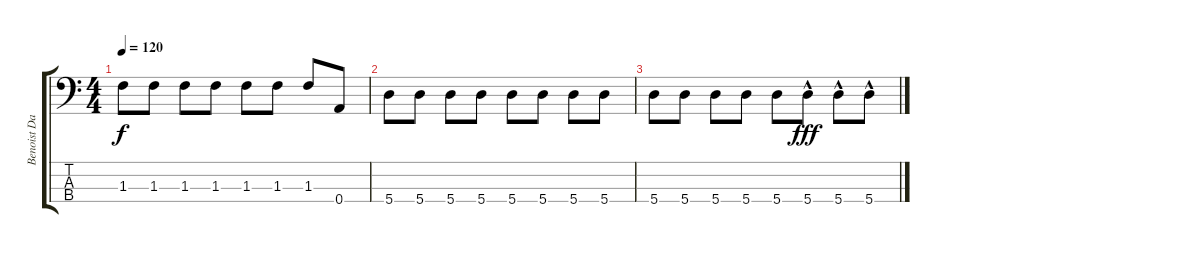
\track ("Benoist Danneville" "Benoist Da") {instrument electricbasspick}
\staff {score tabs}
\tuning (D3 A2 E2 A1) {hide}
\ts (4 4)
\tempo 120
\clef f4
\ks c
1.3.8{dy f} 1.3.8 1.3.8 1.3.8 1.3.8 1.3.8 1.3.8 0.4.8 |
5.4.8 5.4.8 5.4.8 5.4.8 5.4.8 5.4.8 5.4.8 5.4.8 |
5.4.8 5.4.8 5.4.8 5.4.8 5.4.8 5.4{hac}.8{dy fff} 5.4{hac}.8 5.4{hac}.8
